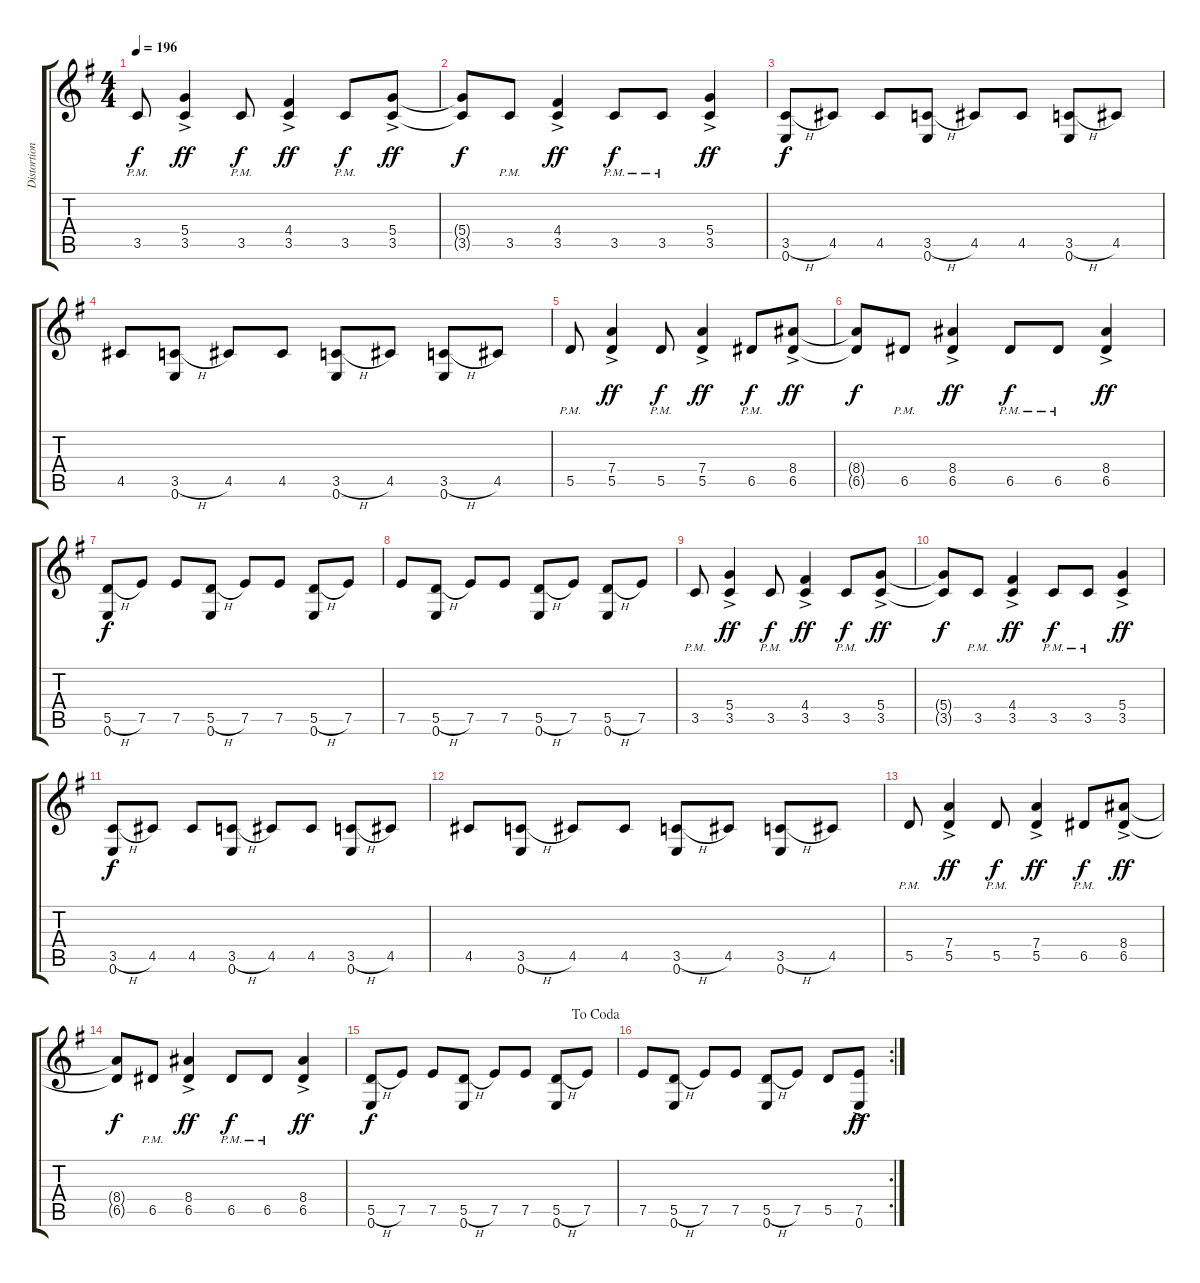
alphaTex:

\track ("Distortion Gtr" "Distortion") {instrument distortionguitar}
\staff {score tabs}
\tuning (E4 B3 G3 D3 A2 E2) {hide}
\ts (4 4)
\tempo 196
\clef g2
\ks g
3.5{pm}.8{dy f} (5.4{ac} 3.5{ac}).4{dy ff} 3.5{pm}.8{dy f} (4.4{ac} 3.5{ac}).4{dy ff} 3.5{pm}.8{dy f} (5.4{ac} 3.5{ac}).8{dy ff} |
(5.4{t} 3.5{t}).8{dy f} 3.5{pm}.8 (4.4{ac} 3.5{ac}).4{dy ff} 3.5{pm}.8{dy f} 3.5{pm}.8 (5.4{ac} 3.5{ac}).4{dy ff} |
(3.5{h} 0.6).8{dy f} 4.5.8 4.5.8 (3.5{h} 0.6).8 4.5.8 4.5.8 (3.5{h} 0.6).8 4.5.8 |
4.5.8 (3.5{h} 0.6).8 4.5.8 4.5.8 (3.5{h} 0.6).8 4.5.8 (3.5{h} 0.6).8 4.5.8 |
5.5{pm}.8 (7.4{ac} 5.5{ac}).4{dy ff} 5.5{pm}.8{dy f} (7.4{ac} 5.5{ac}).4{dy ff} 6.5{pm}.8{dy f} (8.4{ac} 6.5{ac}).8{dy ff} |
(8.4{t} 6.5{t}).8{dy f} 6.5{pm}.8 (8.4{ac} 6.5{ac}).4{dy ff} 6.5{pm}.8{dy f} 6.5{pm}.8 (8.4{ac} 6.5{ac}).4{dy ff} |
(5.5{h} 0.6).8{dy f} 7.5.8 7.5.8 (5.5{h} 0.6).8 7.5.8 7.5.8 (5.5{h} 0.6).8 7.5.8 |
7.5.8 (5.5{h} 0.6).8 7.5.8 7.5.8 (5.5{h} 0.6).8 7.5.8 (5.5{h} 0.6).8 7.5.8 |
3.5{pm}.8 (5.4{ac} 3.5{ac}).4{dy ff} 3.5{pm}.8{dy f} (4.4{ac} 3.5{ac}).4{dy ff} 3.5{pm}.8{dy f} (5.4{ac} 3.5{ac}).8{dy ff} |
(5.4{t} 3.5{t}).8{dy f} 3.5{pm}.8 (4.4{ac} 3.5{ac}).4{dy ff} 3.5{pm}.8{dy f} 3.5{pm}.8 (5.4{ac} 3.5{ac}).4{dy ff} |
(3.5{h} 0.6).8{dy f} 4.5.8 4.5.8 (3.5{h} 0.6).8 4.5.8 4.5.8 (3.5{h} 0.6).8 4.5.8 |
4.5.8 (3.5{h} 0.6).8 4.5.8 4.5.8 (3.5{h} 0.6).8 4.5.8 (3.5{h} 0.6).8 4.5.8 |
5.5{pm}.8 (7.4{ac} 5.5{ac}).4{dy ff} 5.5{pm}.8{dy f} (7.4{ac} 5.5{ac}).4{dy ff} 6.5{pm}.8{dy f} (8.4{ac} 6.5{ac}).8{dy ff} |
(8.4{t} 6.5{t}).8{dy f} 6.5{pm}.8 (8.4{ac} 6.5{ac}).4{dy ff} 6.5{pm}.8{dy f} 6.5{pm}.8 (8.4{ac} 6.5{ac}).4{dy ff} |
\jump dacoda
(5.5{h} 0.6).8{dy f} 7.5.8 7.5.8 (5.5{h} 0.6).8 7.5.8 7.5.8 (5.5{h} 0.6).8 7.5.8 |
\rc 2
7.5.8 (5.5{h} 0.6).8 7.5.8 7.5.8 (5.5{h} 0.6).8 7.5.8 5.5.8 (7.5{ac} 0.6{ac}).8{dy ff}
